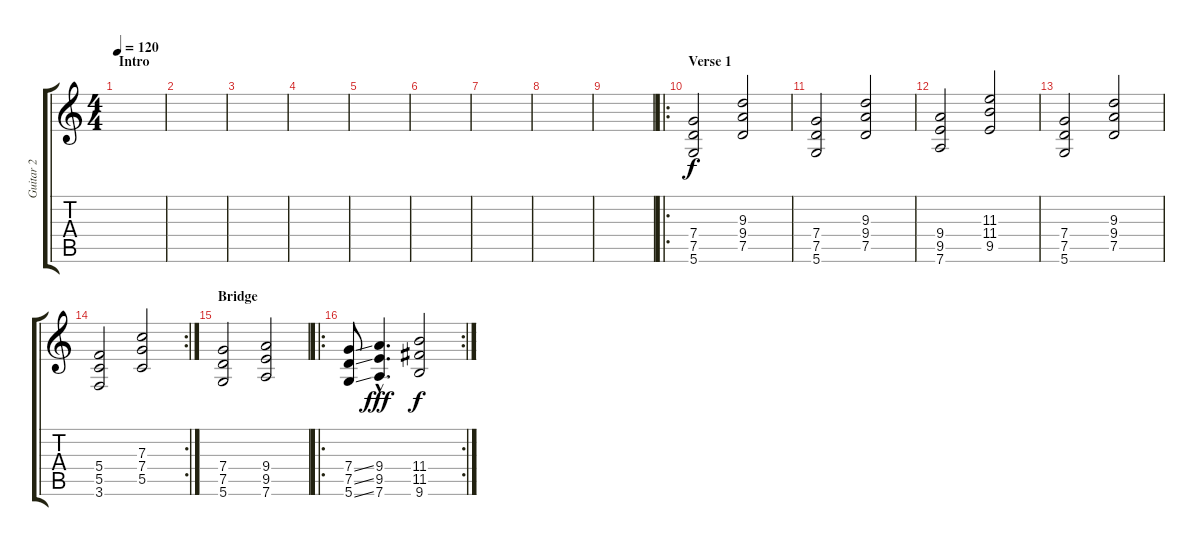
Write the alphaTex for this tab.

\track ("Guitar 2" "Guitar 2") {instrument distortionguitar}
\staff {score tabs}
\tuning (D4 A3 F3 C3 G2 D2) {hide}
\ts (4 4)
\section ("" "Intro")
\tempo 120
\clef g2
\ks c
|
|
|
|
|
|
|
|
|
\ro
\section ("" "Verse 1")
(7.4 7.5 5.6).2 (9.3 9.4 7.5).2 |
(7.4 7.5 5.6).2 (9.3 9.4 7.5).2 |
(9.4 9.5 7.6).2 (11.3 11.4 9.5).2 |
(7.4 7.5 5.6).2 (9.3 9.4 7.5).2 |
\rc 2
(5.4 5.5 3.6).2 (7.3 7.4 5.5).2 |
\section ("" "Bridge")
(7.4 7.5 5.6).2 (9.4 9.5 7.6).2 |
\ro
\rc 2
(7.4{ss} 7.5{ss} 5.6{ss}).8 (9.4{hac} 9.5{hac} 7.6{hac}).4{d dy fff} (11.4 11.5 9.6).2{dy f}
